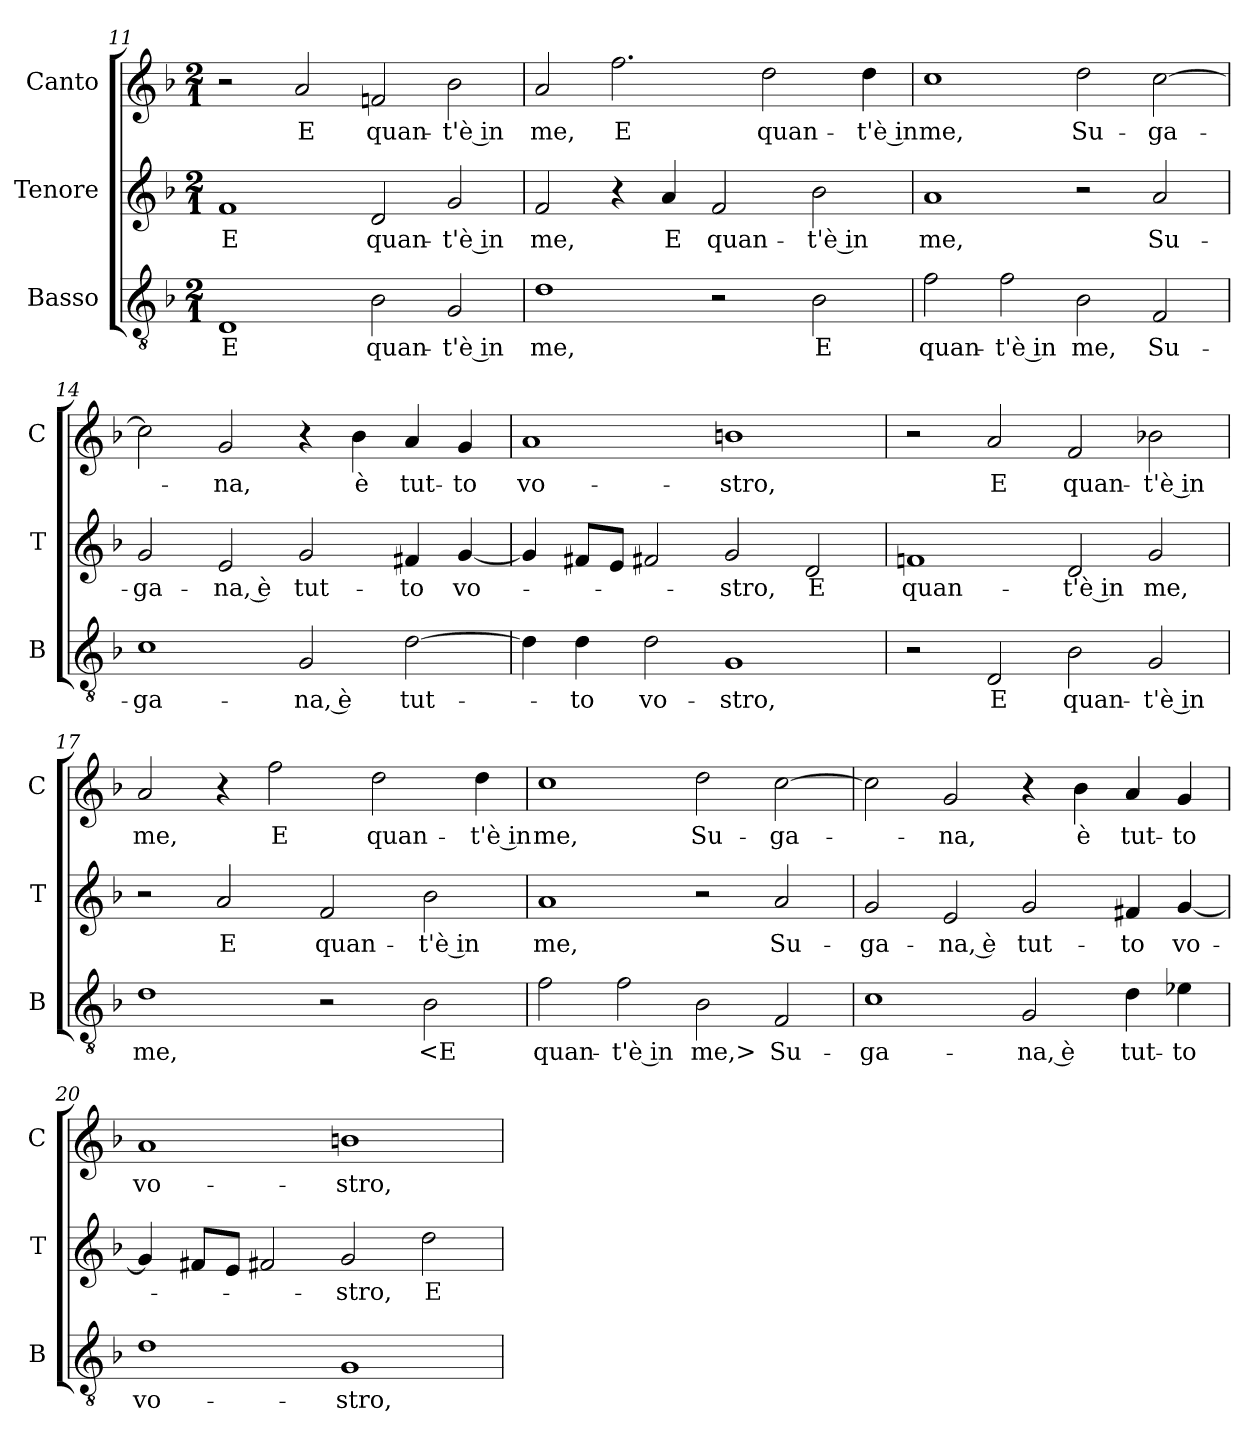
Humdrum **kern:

**kern	**text	**kern	**text	**kern	**text
*part3	*part3	*part2	*part2	*part1	*part1
*staff3	*staff3	*staff2	*staff2	*staff1	*staff1
*I"Basso	*	*I"Tenore	*	*I"Canto	*
*I'B	*	*I'T	*	*I'C	*
*clefGv2	*	*clefG2	*	*clefG2	*
*k[b-]	*	*k[b-]	*	*k[b-]	*
*M2/1	*	*M2/1	*	*M2/1	*
=11	=11	=11	=11	=11	=11
1D	E	1f	E	2r	.
.	.	.	.	2a	E
2B-	quan-	2d	quan-	2fn	quan-
2G	-t'è in	2g	-t'è in	2b-	-t'è in
=12	=12	=12	=12	=12	=12
1d	me,	2f	me,	2a	me,
.	.	4r	.	2.ff	E
.	.	4a	E	.	.
2r	.	2f	quan-	.	.
.	.	.	.	2dd	quan-
2B-	E	2b-	-t'è in	.	.
.	.	.	.	4dd	-t'è in
=13	=13	=13	=13	=13	=13
2f	quan-	1a	me,	1cc	me,
2f	-t'è in	.	.	.	.
2B-	me,	2r	.	2dd	Su-
2F	Su-	2a	Su-	[2cc	-ga-
=14	=14	=14	=14	=14	=14
1c	-ga-	2g	-ga-	2cc]	.
.	.	2e	-na, è	2g	-na,
2G	-na, è	2g	tut-	4r	.
.	.	.	.	4b-	è
[2d	tut-	4f#X	-to	4a	tut-
.	.	[4g	vo-	4g	-to
=15	=15	=15	=15	=15	=15
4d]	.	4g]	.	1a	vo-
4d	-to	8f#XL	.	.	.
.	.	8eJ	.	.	.
2d	vo-	2f#X	.	.	.
1G	-stro,	2g	-stro,	1bn	-stro,
.	.	2d	E	.	.
=16	=16	=16	=16	=16	=16
2r	.	1fn	quan-	2r	.
2D	E	.	.	2a	E
2B-	quan-	2d	-t'è in	2f	quan-
2G	-t'è in	2g	me,	2b-X	-t'è in
=17	=17	=17	=17	=17	=17
1d	me,	2r	.	2a	me,
.	.	2a	E	4r	.
.	.	.	.	2ff	E
2r	.	2f	quan-	.	.
.	.	.	.	2dd	quan-
2B-	<E	2b-	-t'è in	.	.
.	.	.	.	4dd	-t'è in
=18	=18	=18	=18	=18	=18
2f	quan-	1a	me,	1cc	me,
2f	-t'è in	.	.	.	.
2B-	me,>	2r	.	2dd	Su-
2F	Su-	2a	Su-	[2cc	-ga-
=19	=19	=19	=19	=19	=19
1c	-ga-	2g	-ga-	2cc]	.
.	.	2e	-na, è	2g	-na,
2G	-na, è	2g	tut-	4r	.
.	.	.	.	4b-	è
4d	tut-	4f#X	-to	4a	tut-
4e-X	-to	[4g	vo-	4g	-to
=20	=20	=20	=20	=20	=20
1d	vo-	4g]	.	1a	vo-
.	.	8f#XL	.	.	.
.	.	8eJ	.	.	.
.	.	2f#X	.	.	.
1G	-stro,	2g	-stro,	1bn	-stro,
.	.	2dd	E	.	.
=	=	=	=	=	=
*-	*-	*-	*-	*-	*-
